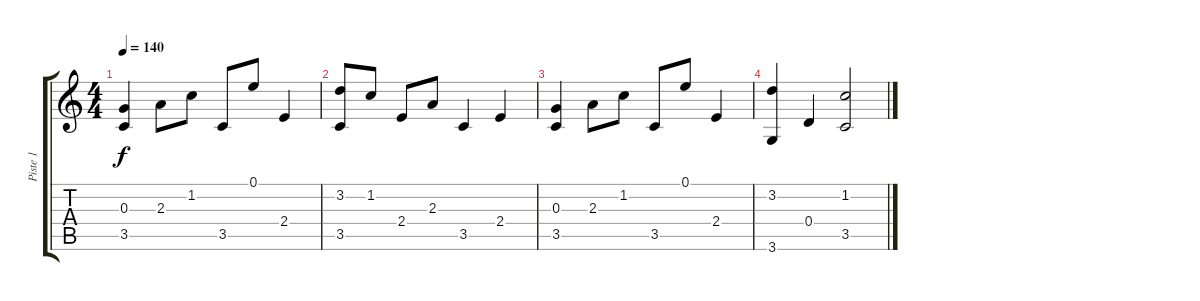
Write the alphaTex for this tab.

\track ("Piste 1" "Piste 1") {instrument acousticguitarsteel}
\staff {score tabs}
\tuning (E4 B3 G3 D3 A2 E2) {hide}
\ts (4 4)
\tempo 140
\clef g2
\ks c
(0.3 3.5).4{dy f} 2.3.8 1.2.8 3.5.8 0.1.8 2.4.4 |
(3.2 3.5).8 1.2.8 2.4.8 2.3.8 3.5.4 2.4.4 |
(0.3 3.5).4 2.3.8 1.2.8 3.5.8 0.1.8 2.4.4 |
(3.2 3.6).4 0.4.4 (1.2 3.5).2
